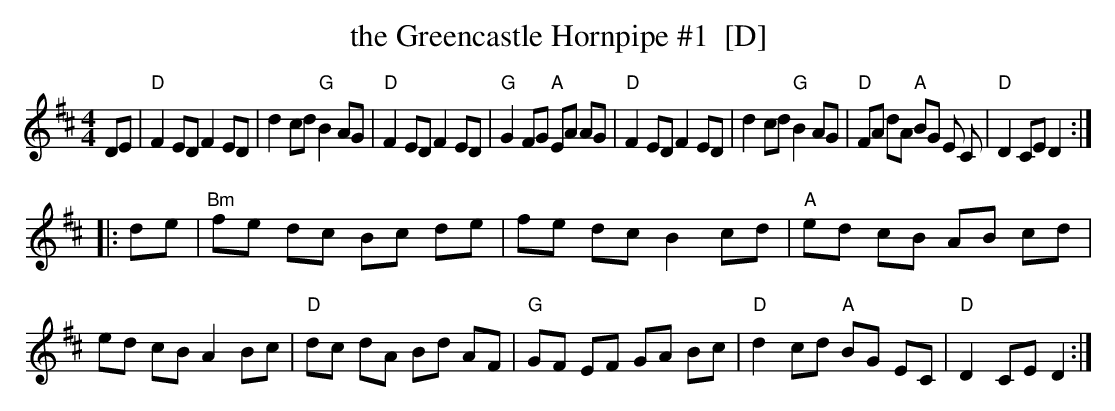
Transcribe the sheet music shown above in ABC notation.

X:1
T: the Greencastle Hornpipe #1  [D]
M: 4/4
L: 1/8
K: D
DE |\
"D"F2 ED F2 ED | d2 cd "G"B2 AG | "D"F2 ED F2 ED | "G"G2 FG "A"EA AG |\
"D"F2 ED F2 ED | d2 cd "G"B2 AG | "D"FA dA "A"BG E C | "D"D2 CE D2 :|
|: de |\
"Bm"fe dc Bc de | fe dc B2 cd | "A"ed cB AB cd | ed cB A2 Bc |\
"D"dc dA Bd AF | "G"GF EF GA Bc | "D"d2 cd "A"BG EC | "D"D2 CE D2 :|
